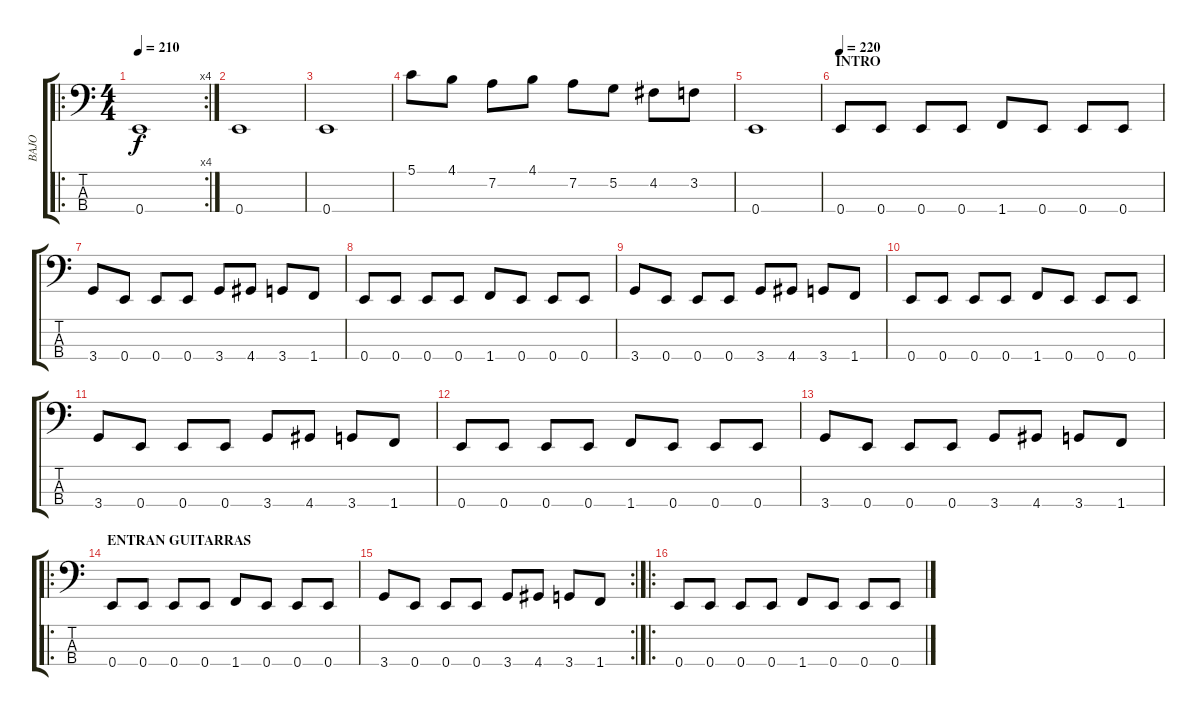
\track ("BAJO" "BAJO") {instrument electricbassfinger}
\staff {score tabs}
\tuning (G2 D2 A1 E1) {hide}
\ro
\rc 4
\ts (4 4)
\tempo 210
\clef f4
\ks c
0.4.1{dy f instrument electricbassfinger} |
0.4.1 |
0.4.1 |
5.1.8 4.1.8 7.2.8 4.1.8 7.2.8 5.2.8 4.2.8 3.2.8 |
0.4.1 |
\section ("" "INTRO")
\tempo 220
0.4.8{balance 16} 0.4.8 0.4.8 0.4.8 1.4.8 0.4.8 0.4.8 0.4.8 |
3.4.8 0.4.8 0.4.8 0.4.8 3.4.8 4.4.8 3.4.8 1.4.8 |
0.4.8 0.4.8 0.4.8 0.4.8 1.4.8 0.4.8 0.4.8 0.4.8 |
3.4.8 0.4.8 0.4.8 0.4.8 3.4.8 4.4.8 3.4.8 1.4.8 |
0.4.8 0.4.8 0.4.8 0.4.8 1.4.8 0.4.8 0.4.8 0.4.8 |
3.4.8 0.4.8 0.4.8 0.4.8 3.4.8 4.4.8 3.4.8 1.4.8 |
0.4.8 0.4.8 0.4.8 0.4.8 1.4.8 0.4.8 0.4.8 0.4.8 |
3.4.8 0.4.8 0.4.8 0.4.8 3.4.8 4.4.8 3.4.8 1.4.8 |
\ro
\section ("" "ENTRAN GUITARRAS")
0.4.8 0.4.8 0.4.8 0.4.8 1.4.8 0.4.8 0.4.8 0.4.8 |
\rc 2
3.4.8 0.4.8 0.4.8 0.4.8 3.4.8 4.4.8 3.4.8 1.4.8 |
\ro
0.4.8 0.4.8 0.4.8 0.4.8 1.4.8 0.4.8 0.4.8 0.4.8
